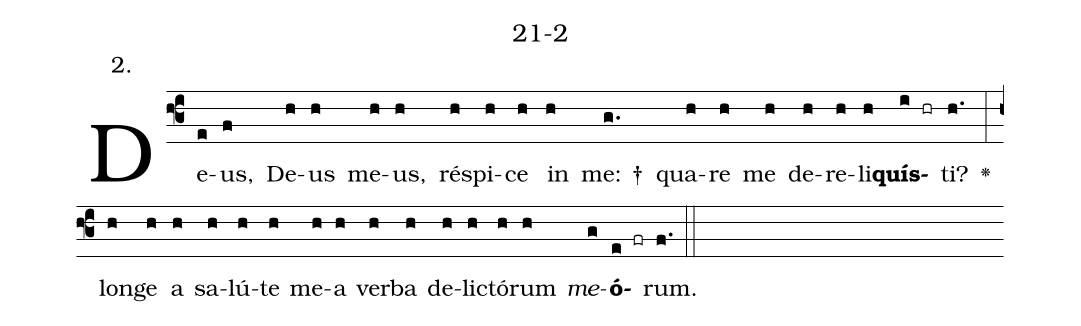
name: 21-2;
annotation: 2.;
%%
(f3)De(e)us,(f) De(h)us(h) me(h)us,(h) ré(h)spi(h)ce(h) in(h) me: †(g.) qua(h)re(h) me(h) de(h)re(h)li(h)<b>quís</b>(i hr)ti?(h.) <v>\greheightstar</v>(:) lon(h)ge(h) a(h) sa(h)lú(h)te(h) me(h)a(h) ver(h)ba(h) de(h)lic(h)tó(h)rum(h) <i>me</i>(g)<b>ó</b>(e fr)rum.(f.) (::)


%E(h) u(h) o(h) u(g) a(e) e.(f.) (::)
